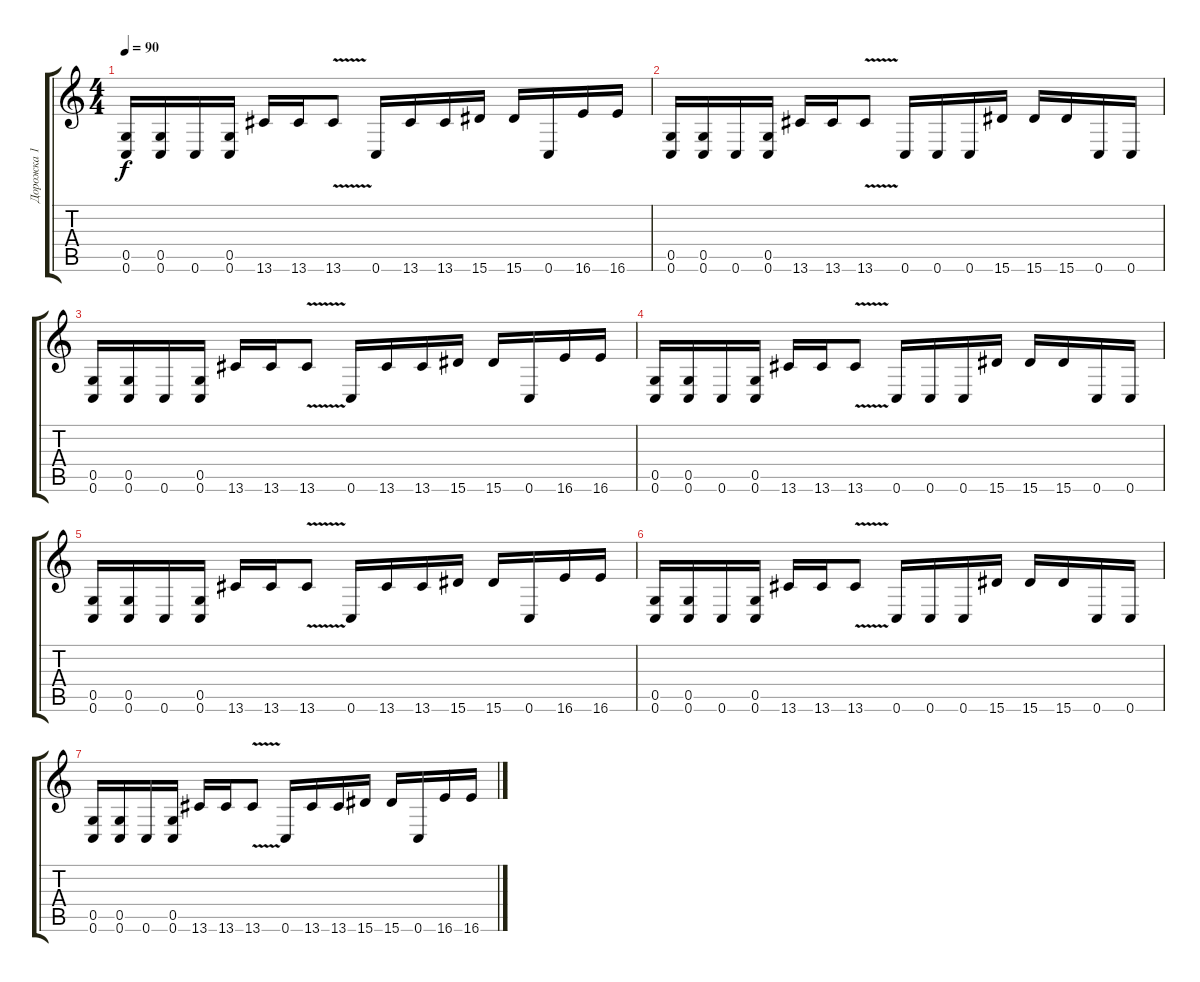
\track ("Дорожка 1" "Дорожка 1") {instrument distortionguitar}
\staff {score tabs}
\tuning (D4 A3 F3 C3 G2 C2) {hide}
\ts (4 4)
\tempo 90
\clef g2
\ks c
(0.5 0.6).16{dy f} (0.5 0.6).16 0.6.16 (0.5 0.6).16 13.6.16 13.6.16 13.6{v}.8 0.6.16 13.6.16 13.6.16 15.6.16 15.6.16 0.6.16 16.6.16 16.6.16 |
(0.5 0.6).16 (0.5 0.6).16 0.6.16 (0.5 0.6).16 13.6.16 13.6.16 13.6{v}.8 0.6.16 0.6.16 0.6.16 15.6.16 15.6.16 15.6.16 0.6.16 0.6.16 |
(0.5 0.6).16 (0.5 0.6).16 0.6.16 (0.5 0.6).16 13.6.16 13.6.16 13.6{v}.8 0.6.16 13.6.16 13.6.16 15.6.16 15.6.16 0.6.16 16.6.16 16.6.16 |
(0.5 0.6).16 (0.5 0.6).16 0.6.16 (0.5 0.6).16 13.6.16 13.6.16 13.6{v}.8 0.6.16 0.6.16 0.6.16 15.6.16 15.6.16 15.6.16 0.6.16 0.6.16 |
(0.5 0.6).16 (0.5 0.6).16 0.6.16 (0.5 0.6).16 13.6.16 13.6.16 13.6{v}.8 0.6.16 13.6.16 13.6.16 15.6.16 15.6.16 0.6.16 16.6.16 16.6.16 |
(0.5 0.6).16 (0.5 0.6).16 0.6.16 (0.5 0.6).16 13.6.16 13.6.16 13.6{v}.8 0.6.16 0.6.16 0.6.16 15.6.16 15.6.16 15.6.16 0.6.16 0.6.16 |
(0.5 0.6).16 (0.5 0.6).16 0.6.16 (0.5 0.6).16 13.6.16 13.6.16 13.6{v}.8 0.6.16 13.6.16 13.6.16 15.6.16 15.6.16 0.6.16 16.6.16 16.6.16
